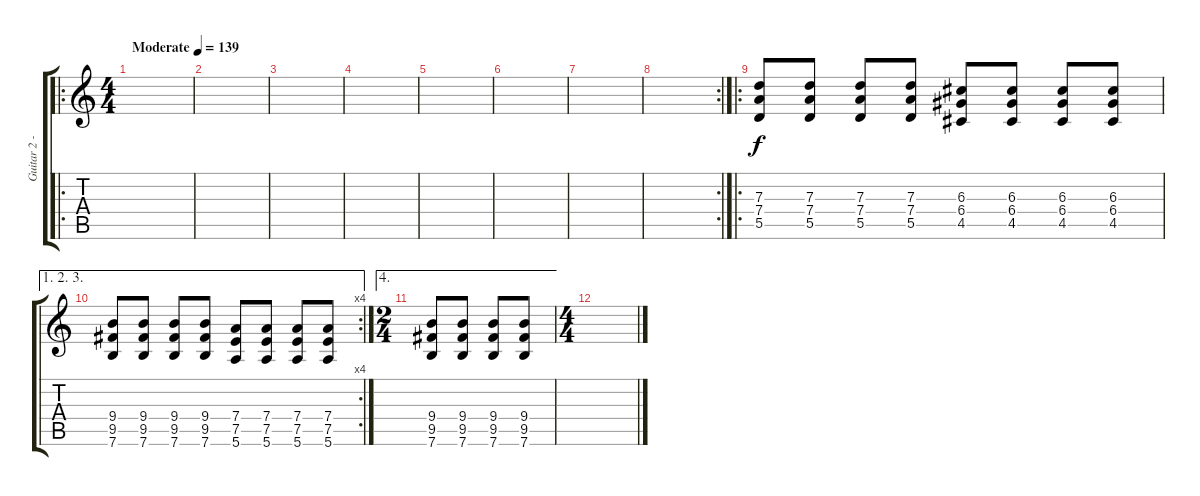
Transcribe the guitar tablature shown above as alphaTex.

\track ("Guitar 2 - Clean" "Guitar 2 -") {instrument electricguitarclean}
\staff {score tabs}
\tuning (E4 B3 G3 D3 A2 E2) {hide}
\ro
\ts (4 4)
\tempo (139 "Moderate")
\clef g2
\ks c
|
|
|
|
|
|
|
\rc 2
|
\ro
(7.3 7.4 5.5).8 (7.3 7.4 5.5).8 (7.3 7.4 5.5).8 (7.3 7.4 5.5).8 (6.3 6.4 4.5).8 (6.3 6.4 4.5).8 (6.3 6.4 4.5).8 (6.3 6.4 4.5).8 |
\ae (1 2 3)
\rc 4
(9.4 9.5 7.6).8 (9.4 9.5 7.6).8 (9.4 9.5 7.6).8 (9.4 9.5 7.6).8 (7.4 7.5 5.6).8 (7.4 7.5 5.6).8 (7.4 7.5 5.6).8 (7.4 7.5 5.6).8 |
\ae 4
\ts (2 4)
(9.4 9.5 7.6).8 (9.4 9.5 7.6).8 (9.4 9.5 7.6).8 (9.4 9.5 7.6).8 |
\ts (4 4)
